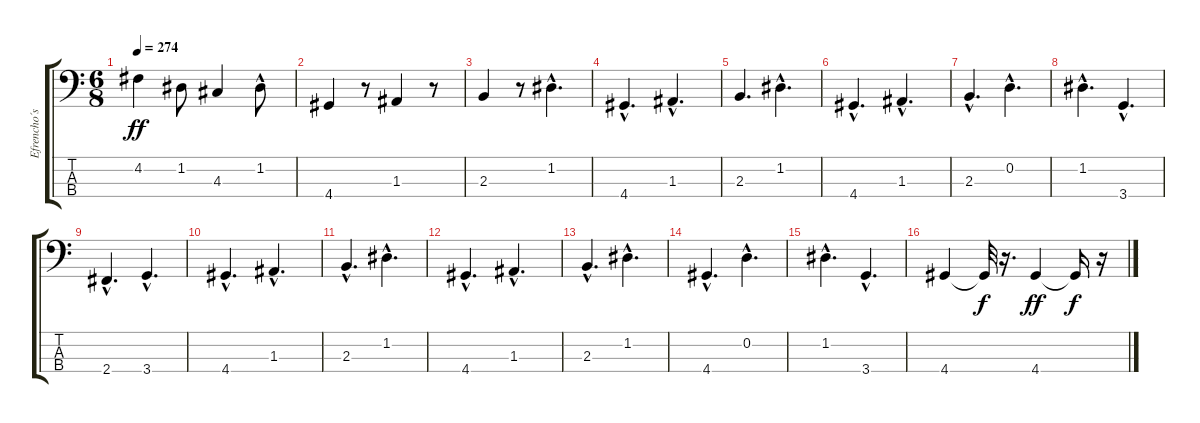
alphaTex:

\track ("Efrencho´s Al Bajo" "Efrencho´s") {instrument acousticbass}
\staff {score tabs}
\tuning (G2 D2 A1 E1) {hide}
\ts (6 8)
\tempo 274
\clef f4
\ks c
4.2.4{dy ff} 1.2.8 4.3.4 1.2{hac}.8 |
4.4.4 r.8 1.3.4 r.8 |
2.3.4 r.8 1.2{hac}.4{d} |
4.4{hac}.4{d} 1.3{hac}.4{d} |
2.3.4{d} 1.2{hac}.4{d} |
4.4{hac}.4{d} 1.3{hac}.4{d} |
2.3{hac}.4{d} 0.2{hac}.4{d} |
1.2{hac}.4{d} 3.4{hac}.4{d} |
2.4{hac}.4{d} 3.4{hac}.4{d} |
4.4{hac}.4{d} 1.3{hac}.4{d} |
2.3{hac}.4{d} 1.2{hac}.4{d} |
4.4{hac}.4{d} 1.3{hac}.4{d} |
2.3{hac}.4{d} 1.2{hac}.4{d} |
4.4{hac}.4{d} 0.2{hac}.4{d} |
1.2{hac}.4{d} 3.4{hac}.4{d} |
4.4.4 4.4{t}.32{dy f} r.16{d} 4.4.4{dy ff} 4.4{t}.16{dy f} r.16
